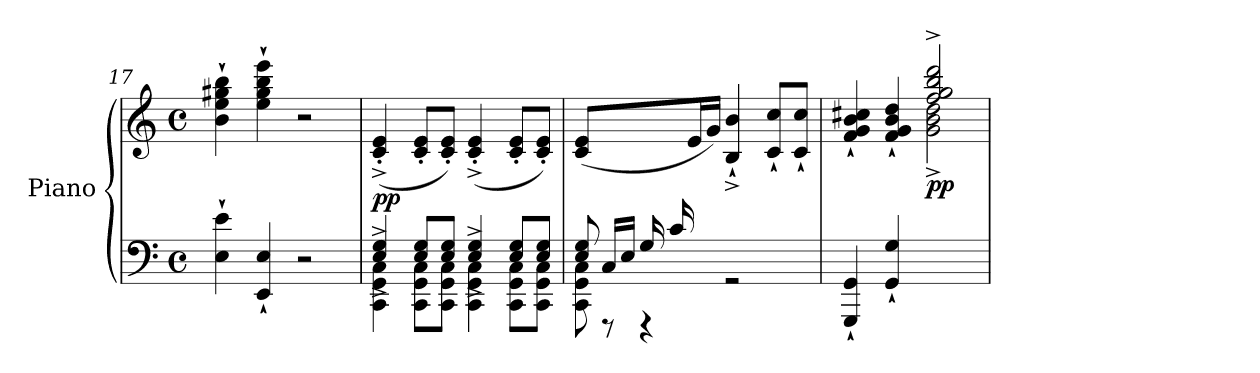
**kern	**kern	**dynam
*part1	*part1	*part1
*staff2	*staff1	*staff1/2
*I"Piano	*	*
*I'Pno.	*	*
*clefF4	*clefG2	*
*k[]	*k[]	*
*M4/4	*M4/4	*
*met(c)	*met(c)	*
=17	=17	=17
4E\` 4e\`	4b\` 4ee\` 4gg#X\` 4bb\`	.
4EE/` 4E/`	4ee\` 4gg#\` 4bb\` 4eee\`	.
2r	2r	.
=18	=18	=18
*^	*	*
!	!	!	!LO:DY:b
4CC\^' 4GG\^' 4C\^'	4E/^' 4G/^'	(>4c/^' 4e/^'	pp
8CC\' 8GG\' 8C\'L	8E/' 8G/'L	8c/' 8e/'L	.
8CC\' 8GG\' 8C\'J	8E/' 8G/'J	8c/' 8e/'J)	.
4CC\^' 4GG\^' 4C\^'	4E/^' 4G/^'	(>4c/^' 4e/^'	.
8CC\' 8GG\' 8C\'L	8E/' 8G/'L	8c/' 8e/'L	.
8CC\' 8GG\' 8C\'J	8E/' 8G/'J	8c/' 8e/'J)	.
!!LO:LB:g=z
=19	=19	=19	=19
*	*^	*	*
4ryy	8CC\ 8GG\ 8C\	8E/ 8G/	(>8c/ 8e/	.
.	8rFFF	16C/LL	8ryy	.
.	.	16E/JJ	.	.
16G/LL	4rFFF	2.ryy	8ryy	.
16c/	.	.	.	.
2ryy	.	.	16e/	.
.	.	.	16g/JJ)	.
.	2rGG	.	4B/^` 4b/^`	.
.	.	.	8c/` 8cc/`L	.
8ryy	.	.	8c/` 8cc/`J	.
*v	*v	*v	*	*
=20	=20	=20
*	*^	*
4GGG/` 4GG/`	4f/` 4g/` 4b/` 4cc#X/`	2ryy	.
4GG/` 4G/`	4f/` 4g/` 4b/` 4dd/`	.	.
!	!	!	!LO:DY:b
2ryy	2ff/^ 2gg/^ 2bb/^ 2ddd/^	2g\^ 2b\^ 2dd\^	pp
*	*v	*v	*
=	=	=
*-	*-	*-
